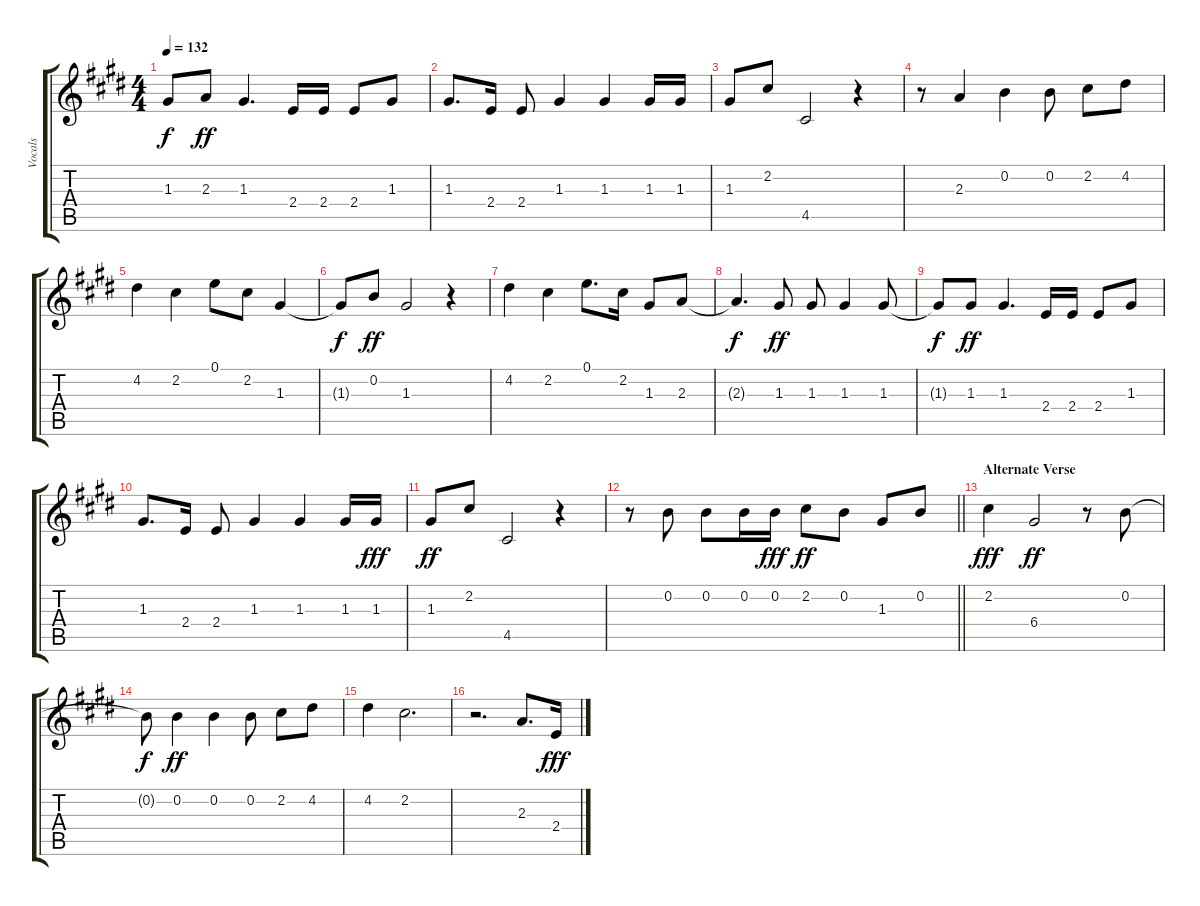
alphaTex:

\track ("Vocals" "Vocals") {instrument electricguitarjazz}
\staff {score tabs}
\tuning (E4 B3 G3 D3 A2 E2) {hide}
\ts (4 4)
\tempo 132
\clef g2
\ks e
1.3{t}.8{dy f} 2.3.8{dy ff} 1.3.4{d} 2.4.16 2.4.16 2.4.8 1.3.8 |
1.3.8{d} 2.4.16 2.4.8 1.3.4 1.3.4 1.3.16 1.3.16 |
1.3.8 2.2.8 4.5.2 r.4 |
r.8 2.3.4 0.2.4 0.2.8 2.2.8 4.2.8 |
4.2.4 2.2.4 0.1.8 2.2.8 1.3.4 |
1.3{t}.8{dy f} 0.2.8{dy ff} 1.3.2 r.4 |
4.2.4 2.2.4 0.1.8{d} 2.2.16 1.3.8 2.3.8 |
2.3{t}.4{d dy f} 1.3.8{dy ff} 1.3.8 1.3.4 1.3.8 |
1.3{t}.8{dy f} 1.3.8{dy ff} 1.3.4{d} 2.4.16 2.4.16 2.4.8 1.3.8 |
1.3.8{d} 2.4.16 2.4.8 1.3.4 1.3.4 1.3.16 1.3.16{dy fff} |
1.3.8{dy ff} 2.2.8 4.5.2 r.4 |
\barLineRight lightlight
r.8 0.2.8 0.2.8 0.2.16 0.2.16{dy fff} 2.2.8{dy ff} 0.2.8 1.3.8 0.2.8 |
\section ("" "Alternate Verse")
2.2.4{dy fff} 6.4.2{dy ff} r.8 0.2.8 |
0.2{t}.8{dy f} 0.2.4{dy ff} 0.2.4 0.2.8 2.2.8 4.2.8 |
4.2.4 2.2.2{d} |
r.2{d} 2.3.8{d} 2.4.16{dy fff}
